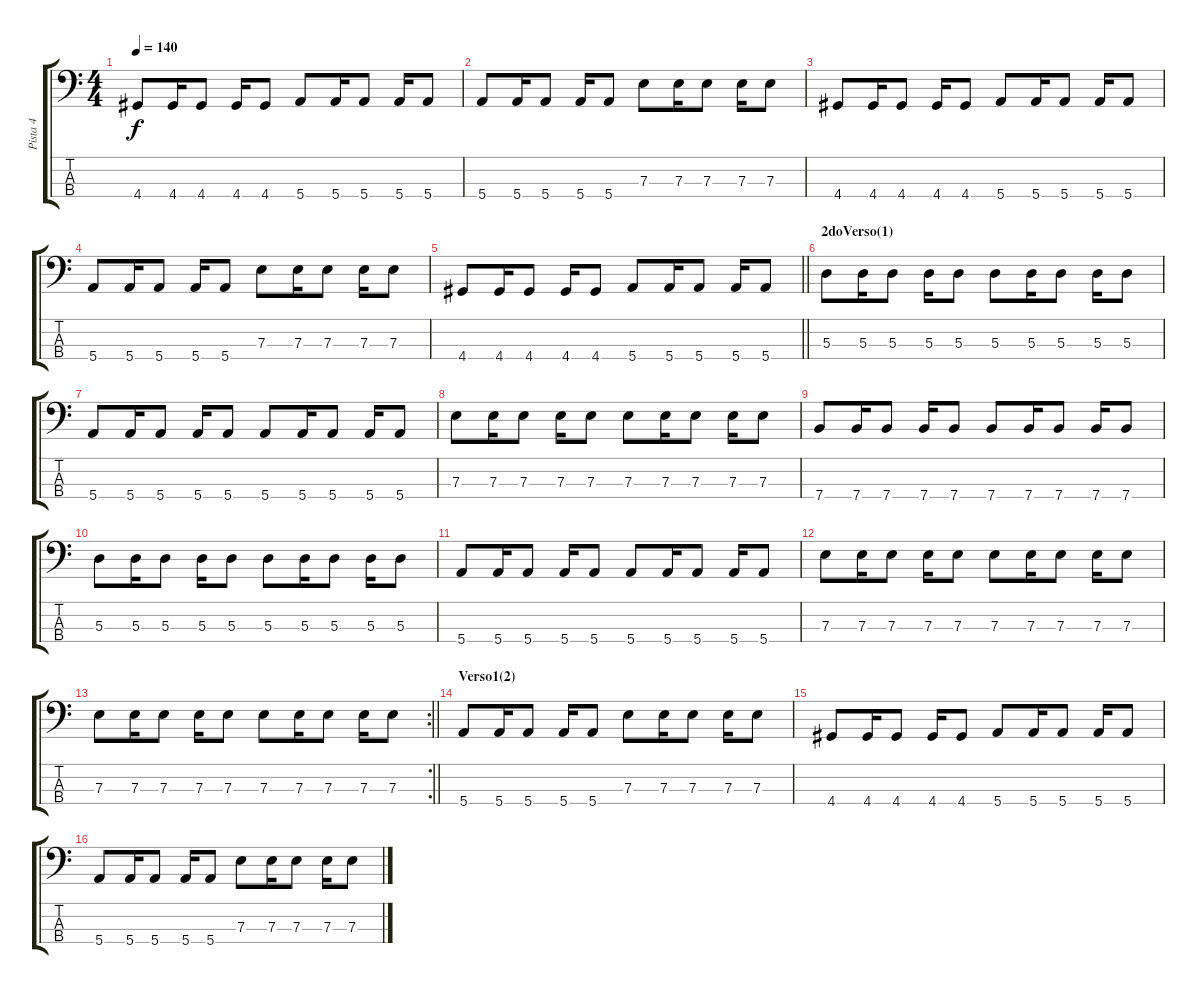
\track ("Pista 4" "Pista 4") {instrument electricbassfinger}
\staff {score tabs}
\tuning (G2 D2 A1 E1) {hide}
\ts (4 4)
\tempo 140
\clef f4
\ks c
4.4.8{dy f} 4.4.16 4.4.8 4.4.16 4.4.8 5.4.8 5.4.16 5.4.8 5.4.16 5.4.8 |
5.4.8 5.4.16 5.4.8 5.4.16 5.4.8 7.3.8 7.3.16 7.3.8 7.3.16 7.3.8 |
4.4.8 4.4.16 4.4.8 4.4.16 4.4.8 5.4.8 5.4.16 5.4.8 5.4.16 5.4.8 |
5.4.8 5.4.16 5.4.8 5.4.16 5.4.8 7.3.8 7.3.16 7.3.8 7.3.16 7.3.8 |
\barLineRight lightlight
4.4.8 4.4.16 4.4.8 4.4.16 4.4.8 5.4.8 5.4.16 5.4.8 5.4.16 5.4.8 |
\section ("" "2doVerso(1)")
5.3.8 5.3.16 5.3.8 5.3.16 5.3.8 5.3.8 5.3.16 5.3.8 5.3.16 5.3.8 |
5.4.8 5.4.16 5.4.8 5.4.16 5.4.8 5.4.8 5.4.16 5.4.8 5.4.16 5.4.8 |
7.3.8 7.3.16 7.3.8 7.3.16 7.3.8 7.3.8 7.3.16 7.3.8 7.3.16 7.3.8 |
7.4.8 7.4.16 7.4.8 7.4.16 7.4.8 7.4.8 7.4.16 7.4.8 7.4.16 7.4.8 |
5.3.8 5.3.16 5.3.8 5.3.16 5.3.8 5.3.8 5.3.16 5.3.8 5.3.16 5.3.8 |
5.4.8 5.4.16 5.4.8 5.4.16 5.4.8 5.4.8 5.4.16 5.4.8 5.4.16 5.4.8 |
7.3.8 7.3.16 7.3.8 7.3.16 7.3.8 7.3.8 7.3.16 7.3.8 7.3.16 7.3.8 |
\rc 2
\barLineRight lightlight
7.3.8 7.3.16 7.3.8 7.3.16 7.3.8 7.3.8 7.3.16 7.3.8 7.3.16 7.3.8 |
\section ("" "Verso1(2)")
5.4.8 5.4.16 5.4.8 5.4.16 5.4.8 7.3.8 7.3.16 7.3.8 7.3.16 7.3.8 |
4.4.8 4.4.16 4.4.8 4.4.16 4.4.8 5.4.8 5.4.16 5.4.8 5.4.16 5.4.8 |
5.4.8 5.4.16 5.4.8 5.4.16 5.4.8 7.3.8 7.3.16 7.3.8 7.3.16 7.3.8
